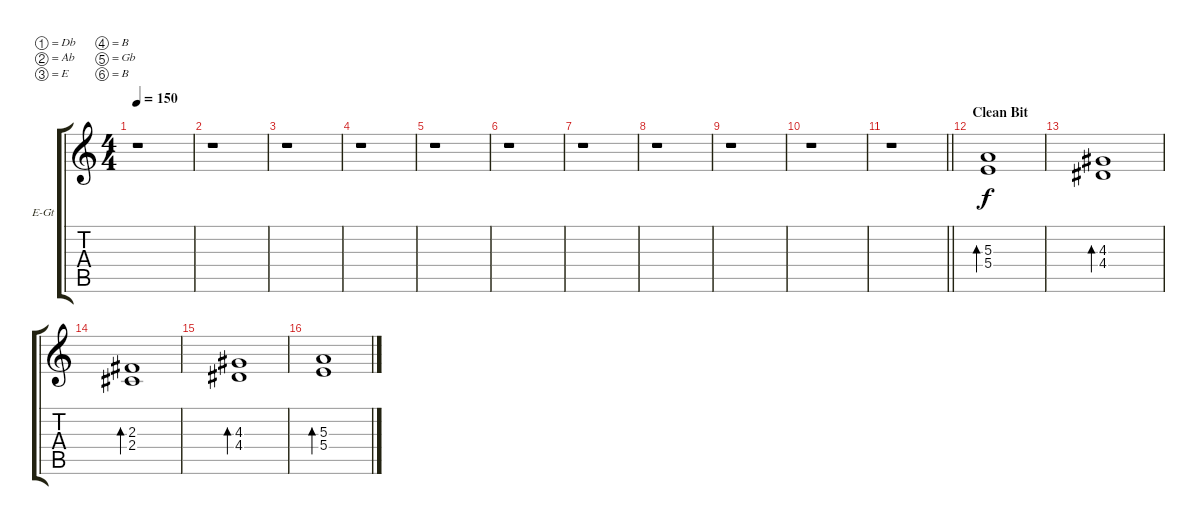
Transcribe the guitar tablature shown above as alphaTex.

\bracketExtendMode groupsimilarinstruments
\firstSystemTrackNameOrientation horizontal
\otherSystemsTrackNameOrientation horizontal
\track ("Robb Flynn (Clean)" "E-Gt") {instrument electricguitarclean}
\staff {score tabs}
\tuning (Db4 Ab3 E3 B2 Gb2 B1)
\ts (4 4)
\tempo 150
\clef g2
\ks c
r.1{dy f} |
r.1 |
r.1 |
r.1 |
r.1 |
r.1 |
r.1 |
r.1 |
r.1 |
r.1 |
\barLineRight lightlight
r.1 |
\section ("" "Clean Bit")
(5.3 5.4).1{bd 30} |
(4.3 4.4).1{bd 30} |
(2.3 2.4).1{bd 30} |
(4.3 4.4).1{bd 30} |
(5.3 5.4).1{bd 30}
